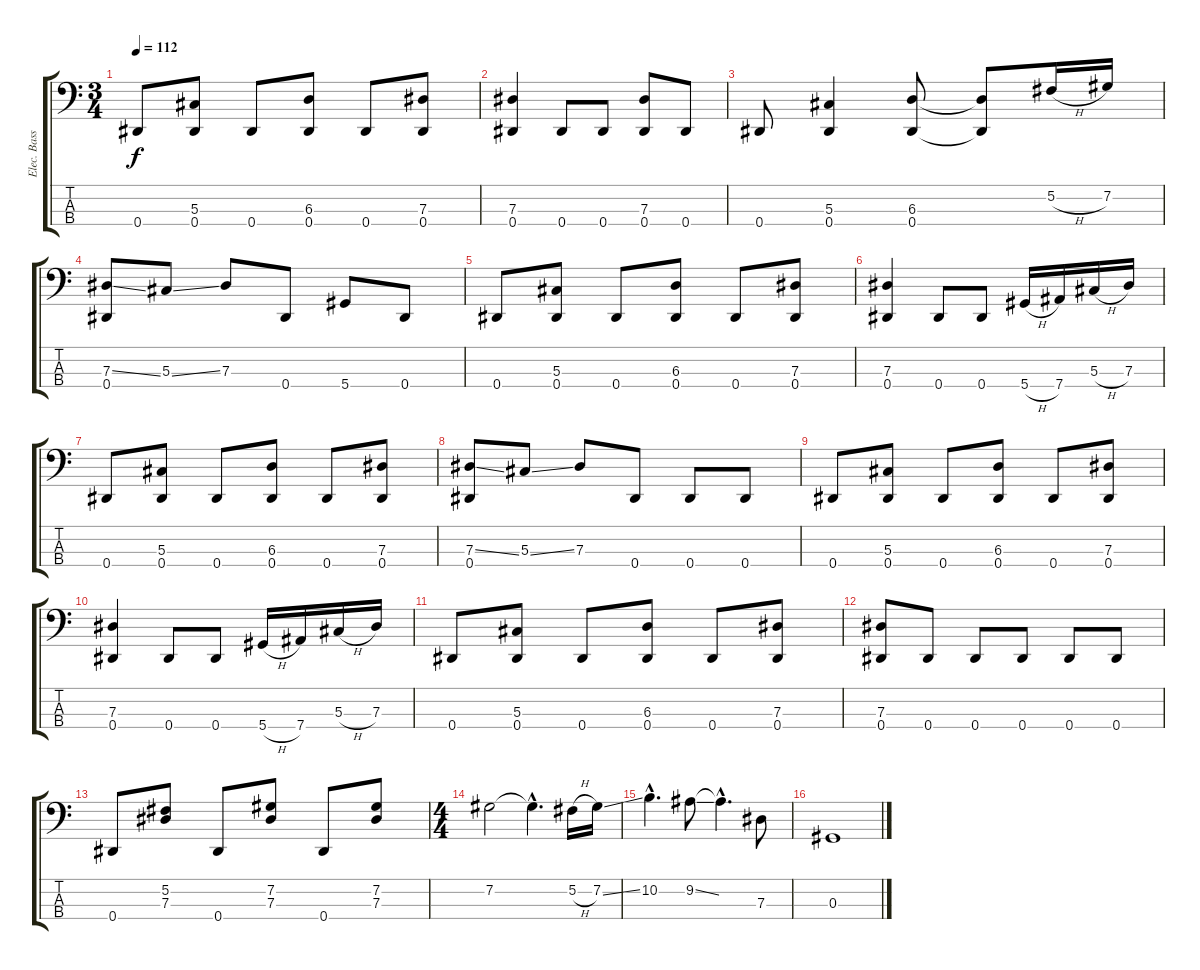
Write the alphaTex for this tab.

\track ("Elec. Bass" "Elec. Bass") {instrument electricbasspick}
\staff {score tabs}
\tuning (Gb2 Db2 Ab1 Eb1) {hide}
\ts (3 4)
\tempo 112
\clef f4
\ks c
0.4.8{dy f} (5.3 0.4).8 0.4.8 (6.3 0.4).8 0.4.8 (7.3 0.4).8 |
(7.3 0.4).4 0.4.8 0.4.8 (7.3 0.4).8 0.4.8 |
0.4.8 (5.3 0.4).4 (6.3 0.4).8 (6.3{t} 0.4{t}).8 5.2{h}.16 7.2.16 |
(7.3{ss} 0.4).8 5.3{ss}.8 7.3.8 0.4.8 5.4.8 0.4.8 |
0.4.8 (5.3 0.4).8 0.4.8 (6.3 0.4).8 0.4.8 (7.3 0.4).8 |
(7.3 0.4).4 0.4.8 0.4.8 5.4{h}.16 7.4.16 5.3{h}.16 7.3.16 |
0.4.8 (5.3 0.4).8 0.4.8 (6.3 0.4).8 0.4.8 (7.3 0.4).8 |
(7.3{ss} 0.4).8 5.3{ss}.8 7.3.8 0.4.8 0.4.8 0.4.8 |
0.4.8 (5.3 0.4).8 0.4.8 (6.3 0.4).8 0.4.8 (7.3 0.4).8 |
(7.3 0.4).4 0.4.8 0.4.8 5.4{h}.16 7.4.16 5.3{h}.16 7.3.16 |
0.4.8 (5.3 0.4).8 0.4.8 (6.3 0.4).8 0.4.8 (7.3 0.4).8 |
(7.3 0.4).8 0.4.8 0.4.8 0.4.8 0.4.8 0.4.8 |
0.4.8 (5.2 7.3).8 0.4.8 (7.2 7.3).8 0.4.8 (7.2 7.3).8 |
\ts (4 4)
7.2.2 7.2{hac t}.4{d} 5.2{h}.16 7.2{ss}.16 |
10.2{hac}.4{d} 9.2{ss}.8 9.2{hac t}.4{d} 7.3.8 |
0.3.1
